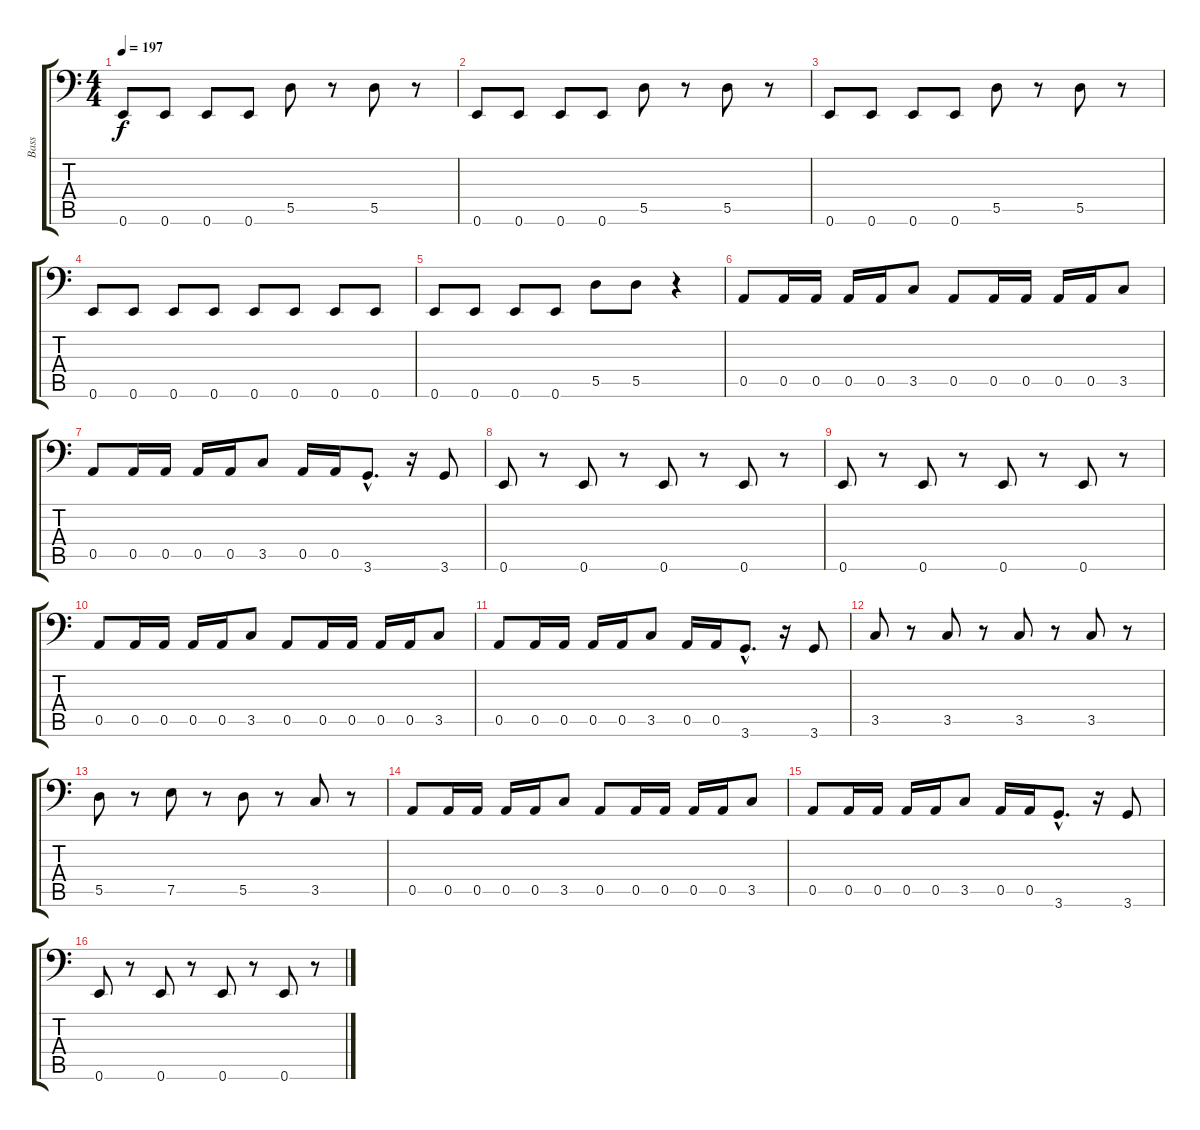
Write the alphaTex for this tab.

\track ("Bass" "Bass") {instrument electricbasspick}
\staff {score tabs}
\tuning (E3 B2 G2 D2 A1 E1) {hide}
\ts (4 4)
\tempo 197
\clef f4
\ks c
0.6.8{dy f} 0.6.8 0.6.8 0.6.8 5.5.8 r.8 5.5.8 r.8 |
0.6.8 0.6.8 0.6.8 0.6.8 5.5.8 r.8 5.5.8 r.8 |
0.6.8 0.6.8 0.6.8 0.6.8 5.5.8 r.8 5.5.8 r.8 |
0.6.8 0.6.8 0.6.8 0.6.8 0.6.8 0.6.8 0.6.8 0.6.8 |
0.6.8 0.6.8 0.6.8 0.6.8 5.5.8 5.5.8 r.4 |
0.5.8 0.5.16 0.5.16 0.5.16 0.5.16 3.5.8 0.5.8 0.5.16 0.5.16 0.5.16 0.5.16 3.5.8 |
0.5.8 0.5.16 0.5.16 0.5.16 0.5.16 3.5.8 0.5.16 0.5.16 3.6{hac}.8{d} r.16 3.6.8 |
0.6.8 r.8 0.6.8 r.8 0.6.8 r.8 0.6.8 r.8 |
0.6.8 r.8 0.6.8 r.8 0.6.8 r.8 0.6.8 r.8 |
0.5.8 0.5.16 0.5.16 0.5.16 0.5.16 3.5.8 0.5.8 0.5.16 0.5.16 0.5.16 0.5.16 3.5.8 |
0.5.8 0.5.16 0.5.16 0.5.16 0.5.16 3.5.8 0.5.16 0.5.16 3.6{hac}.8{d} r.16 3.6.8 |
3.5.8 r.8 3.5.8 r.8 3.5.8 r.8 3.5.8 r.8 |
5.5.8 r.8 7.5.8 r.8 5.5.8 r.8 3.5.8 r.8 |
0.5.8 0.5.16 0.5.16 0.5.16 0.5.16 3.5.8 0.5.8 0.5.16 0.5.16 0.5.16 0.5.16 3.5.8 |
0.5.8 0.5.16 0.5.16 0.5.16 0.5.16 3.5.8 0.5.16 0.5.16 3.6{hac}.8{d} r.16 3.6.8 |
0.6.8 r.8 0.6.8 r.8 0.6.8 r.8 0.6.8 r.8
